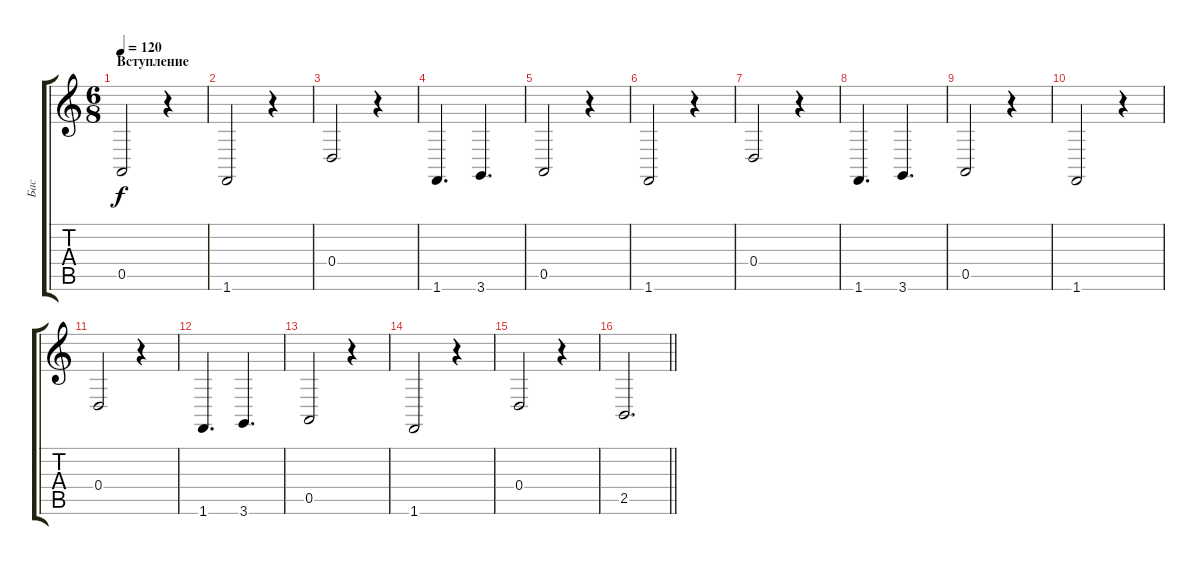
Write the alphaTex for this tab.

\track ("Бас" "Бас") {instrument stringensemble2}
\staff {score tabs}
\tuning (E4 B3 G3 D3 A2 E2) {hide}
\ts (6 8)
\section ("" "Вступление")
\tempo 120
\clef g2
\ks c
0.5.2{dy f instrument stringensemble2} r.4 |
1.6.2 r.4 |
0.4.2 r.4 |
1.6.4{d} 3.6.4{d} |
0.5.2 r.4 |
1.6.2 r.4 |
0.4.2 r.4 |
1.6.4{d} 3.6.4{d} |
0.5.2 r.4 |
1.6.2 r.4 |
0.4.2 r.4 |
1.6.4{d} 3.6.4{d} |
0.5.2 r.4 |
1.6.2 r.4 |
0.4.2 r.4 |
\barLineRight lightlight
2.5.2{d}
